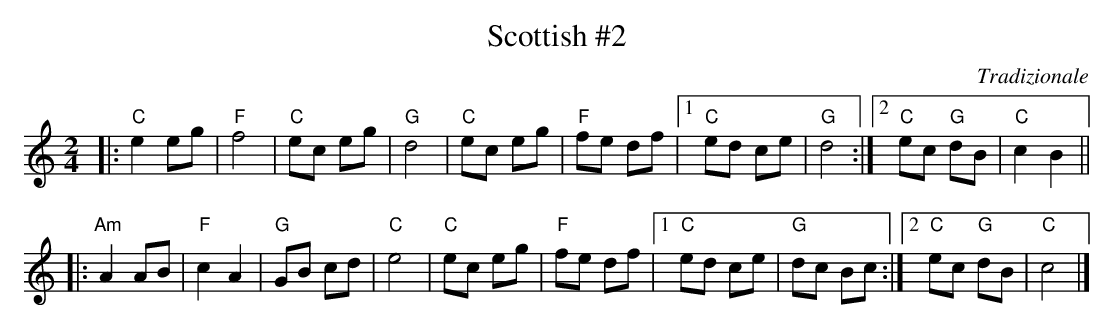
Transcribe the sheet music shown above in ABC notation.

X:1
T: Scottish #2
O: Tradizionale
M: 2/4
L: 1/8
K: C
|:\
"C"e2 eg | "F"f4 |\
"C"ec eg | "G"d4 |\
"C"ec eg | "F"fe df |\
[1 "C"ed ce | "G"d4 :|\
[2 "C"ec "G"dB | "C"c2 B2 ||
|:\
"Am"A2 AB | "F"c2 A2 |\
"G"GB cd | "C"e4 |\
"C"ec eg | "F"fe df |\
[1 "C"ed ce | "G"dc Bc :|\
[2 "C"ec "G"dB | "C"c4 |]
